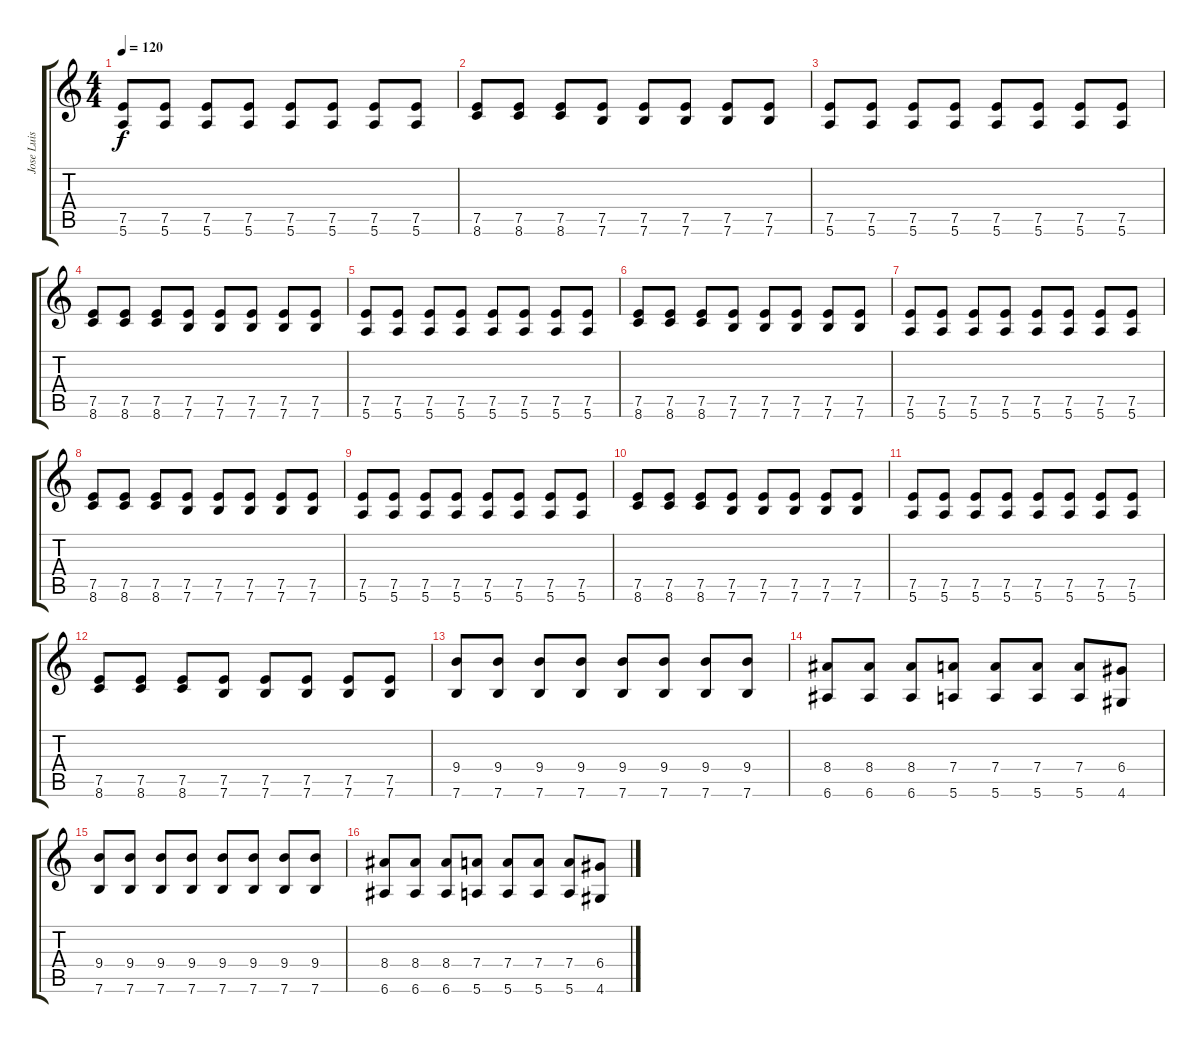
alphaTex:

\track ("Jose Luis" "Jose Luis") {instrument overdrivenguitar}
\staff {score tabs}
\tuning (E4 B3 G3 D3 A2 E2) {hide}
\ts (4 4)
\tempo 120
\clef g2
\ks c
(7.5 5.6).8{dy f instrument overdrivenguitar} (7.5 5.6).8 (7.5 5.6).8 (7.5 5.6).8 (7.5 5.6).8 (7.5 5.6).8 (7.5 5.6).8 (7.5 5.6).8 |
(7.5 8.6).8 (7.5 8.6).8 (7.5 8.6).8 (7.5 7.6).8 (7.5 7.6).8 (7.5 7.6).8 (7.5 7.6).8 (7.5 7.6).8 |
(7.5 5.6).8 (7.5 5.6).8 (7.5 5.6).8 (7.5 5.6).8 (7.5 5.6).8 (7.5 5.6).8 (7.5 5.6).8 (7.5 5.6).8 |
(7.5 8.6).8 (7.5 8.6).8 (7.5 8.6).8 (7.5 7.6).8 (7.5 7.6).8 (7.5 7.6).8 (7.5 7.6).8 (7.5 7.6).8 |
(7.5 5.6).8 (7.5 5.6).8 (7.5 5.6).8 (7.5 5.6).8 (7.5 5.6).8 (7.5 5.6).8 (7.5 5.6).8 (7.5 5.6).8 |
(7.5 8.6).8 (7.5 8.6).8 (7.5 8.6).8 (7.5 7.6).8 (7.5 7.6).8 (7.5 7.6).8 (7.5 7.6).8 (7.5 7.6).8 |
(7.5 5.6).8 (7.5 5.6).8 (7.5 5.6).8 (7.5 5.6).8 (7.5 5.6).8 (7.5 5.6).8 (7.5 5.6).8 (7.5 5.6).8 |
(7.5 8.6).8 (7.5 8.6).8 (7.5 8.6).8 (7.5 7.6).8 (7.5 7.6).8 (7.5 7.6).8 (7.5 7.6).8 (7.5 7.6).8 |
(7.5 5.6).8 (7.5 5.6).8 (7.5 5.6).8 (7.5 5.6).8 (7.5 5.6).8 (7.5 5.6).8 (7.5 5.6).8 (7.5 5.6).8 |
(7.5 8.6).8 (7.5 8.6).8 (7.5 8.6).8 (7.5 7.6).8 (7.5 7.6).8 (7.5 7.6).8 (7.5 7.6).8 (7.5 7.6).8 |
(7.5 5.6).8 (7.5 5.6).8 (7.5 5.6).8 (7.5 5.6).8 (7.5 5.6).8 (7.5 5.6).8 (7.5 5.6).8 (7.5 5.6).8 |
(7.5 8.6).8 (7.5 8.6).8 (7.5 8.6).8 (7.5 7.6).8 (7.5 7.6).8 (7.5 7.6).8 (7.5 7.6).8 (7.5 7.6).8 |
(9.4 7.6).8 (9.4 7.6).8 (9.4 7.6).8 (9.4 7.6).8 (9.4 7.6).8 (9.4 7.6).8 (9.4 7.6).8 (9.4 7.6).8 |
(8.4 6.6).8 (8.4 6.6).8 (8.4 6.6).8 (7.4 5.6).8 (7.4 5.6).8 (7.4 5.6).8 (7.4 5.6).8 (6.4 4.6).8 |
(9.4 7.6).8 (9.4 7.6).8 (9.4 7.6).8 (9.4 7.6).8 (9.4 7.6).8 (9.4 7.6).8 (9.4 7.6).8 (9.4 7.6).8 |
(8.4 6.6).8 (8.4 6.6).8 (8.4 6.6).8 (7.4 5.6).8 (7.4 5.6).8 (7.4 5.6).8 (7.4 5.6).8 (6.4 4.6).8
